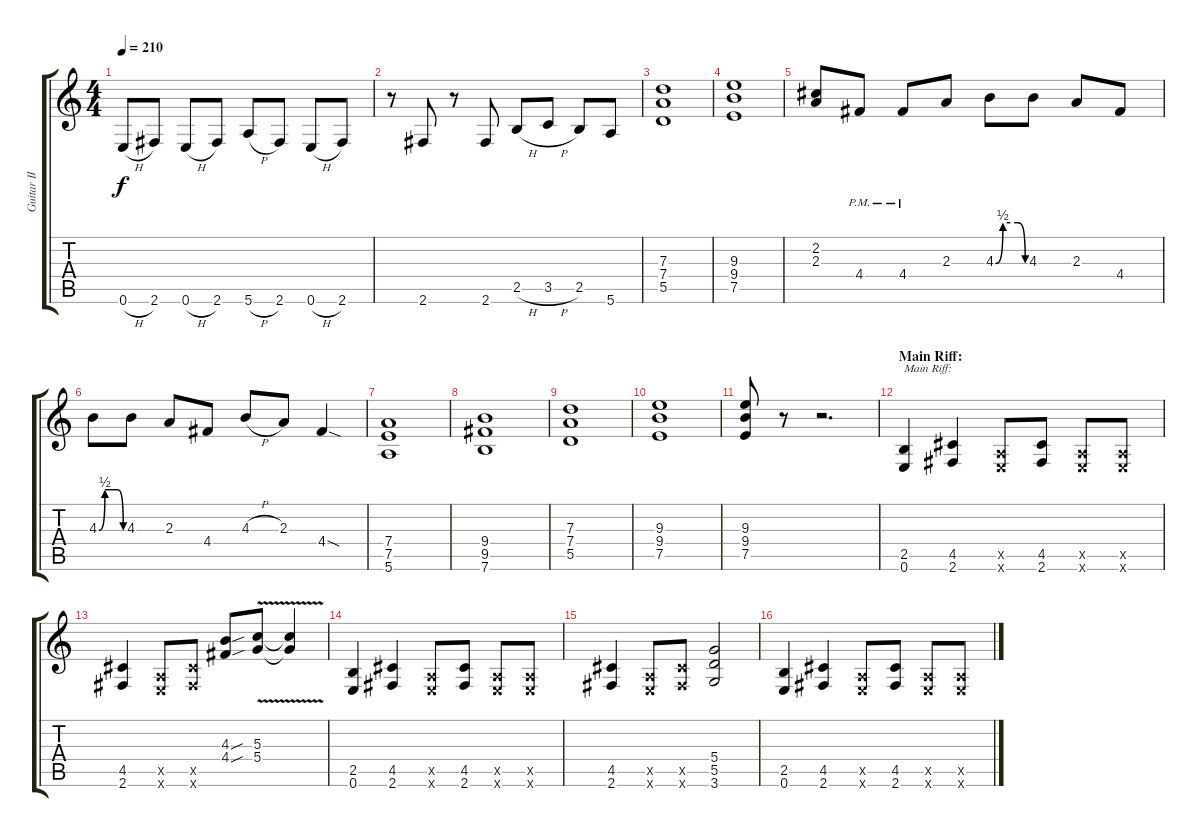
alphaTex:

\track ("Guitar II" "Guitar II") {instrument distortionguitar}
\staff {score tabs}
\tuning (E4 B3 G3 D3 A2 E2) {hide}
\ts (4 4)
\tempo 210
\clef g2
\ks c
0.6{h}.8{dy f} 2.6.8 0.6{h}.8 2.6.8 5.6{h}.8 2.6.8 0.6{h}.8 2.6.8 |
r.8 2.6.8 r.8 2.6.8 2.5{h}.8 3.5{h}.8 2.5.8 5.6.8 |
(7.3 7.4 5.5).1 |
(9.3 9.4 7.5).1 |
(2.2 2.3).8 4.4{pm}.8 4.4{pm}.8 2.3.8 4.3{be (custom 0 0 15 2 30 2 45 2 60 0)}.8 4.3.8 2.3.8 4.4.8 |
4.3{be (custom 0 0 15 2 30 2 45 2 60 0)}.8 4.3.8 2.3.8 4.4.8 4.3{h}.8 2.3.8 4.4{sod}.4 |
(7.4 7.5 5.6).1 |
(9.4 9.5 7.6).1 |
(7.3 7.4 5.5).1 |
(9.3 9.4 7.5).1 |
(9.3 9.4 7.5).8 r.8 r.2{d} |
\section ("" "Main Riff:")
(2.5 0.6).4{txt "Main Riff:"} (4.5 2.6).4 (0.5{x} 0.6{x}).8 (4.5 2.6).8 (0.5{x} 0.6{x}).8 (0.5{x} 0.6{x}).8 |
(4.5 2.6).4 (0.5{x} 0.6{x}).8 (4.5{x} 2.6{x}).8 (4.3{sou} 4.4{sou}).8 (5.3{v} 5.4).8 (5.3{t} 5.4{t}).4 |
(2.5 0.6).4 (4.5 2.6).4 (0.5{x} 0.6{x}).8 (4.5 2.6).8 (0.5{x} 0.6{x}).8 (0.5{x} 0.6{x}).8 |
(4.5 2.6).4 (0.5{x} 0.6{x}).8 (4.5{x} 2.6{x}).8 (5.4 5.5 3.6).2 |
(2.5 0.6).4 (4.5 2.6).4 (0.5{x} 0.6{x}).8 (4.5 2.6).8 (0.5{x} 0.6{x}).8 (0.5{x} 0.6{x}).8
